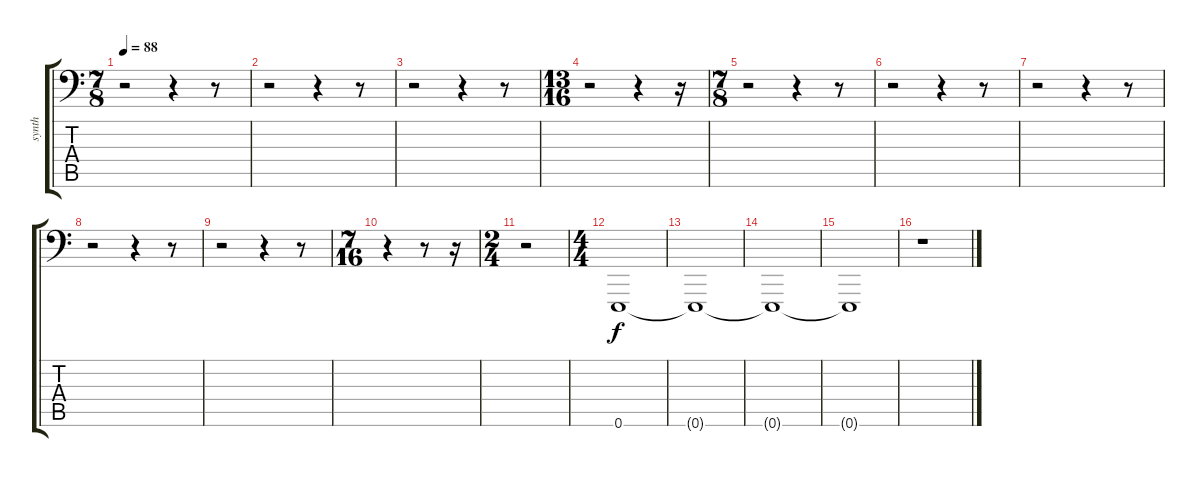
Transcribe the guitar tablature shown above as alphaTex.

\track ("synth" "synth") {instrument lead2sawtooth}
\staff {score tabs}
\tuning (E4 B3 G3 D3 A1 E1) {hide}
\ts (7 8)
\tempo 88
\clef f4
\ks c
r.2{dy f} r.4 r.8 |
r.2 r.4 r.8 |
r.2 r.4 r.8 |
\ts (13 16)
r.2 r.4 r.16 |
\ts (7 8)
r.2 r.4 r.8 |
r.2 r.4 r.8 |
r.2 r.4 r.8 |
r.2 r.4 r.8 |
r.2 r.4 r.8 |
\ts (7 16)
r.4 r.8 r.16 |
\ts (2 4)
r.2 |
\ts (4 4)
0.6.1 |
0.6{t}.1 |
0.6{t}.1 |
0.6{t}.1 |
r.1
